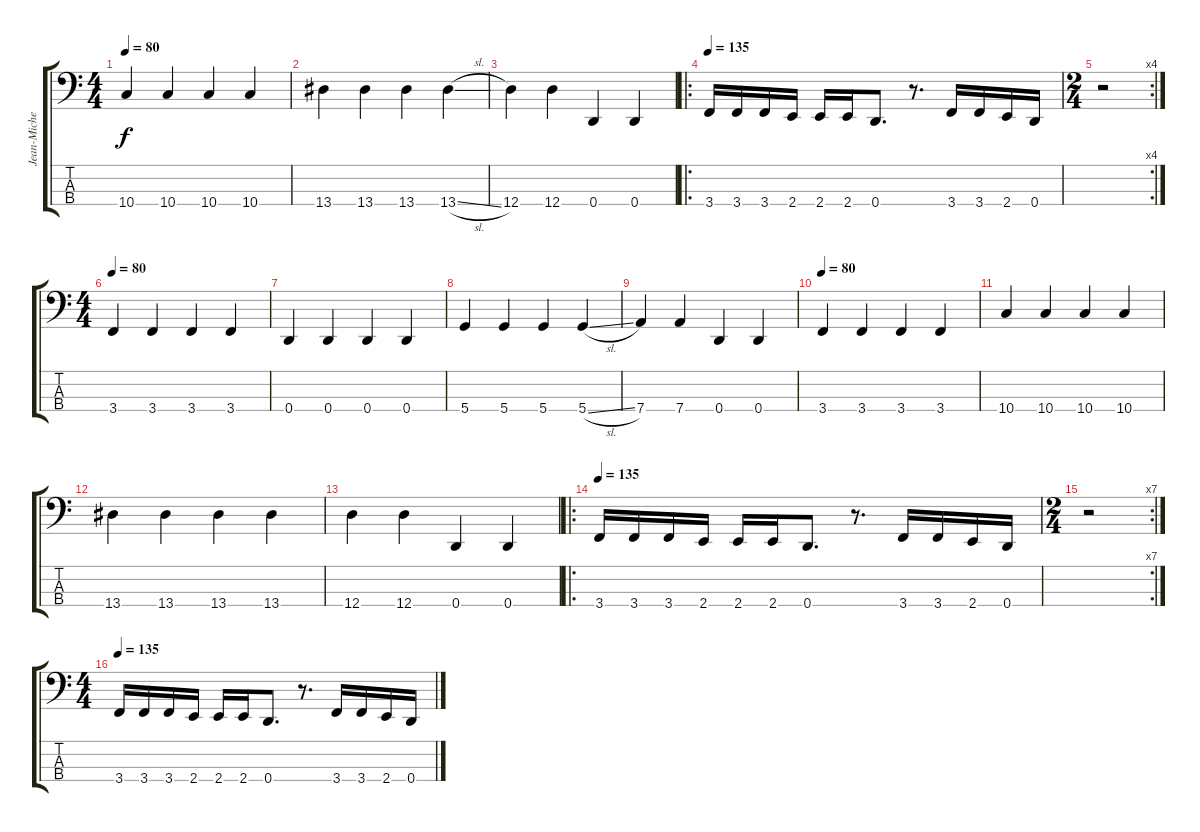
\track ("Jean-Michel Labadie" "Jean-Miche") {instrument electricbasspick}
\staff {score tabs}
\tuning (F2 C2 G1 D1) {hide}
\ts (4 4)
\tempo 80
\clef f4
\ks c
10.4.4{dy f} 10.4.4 10.4.4 10.4.4 |
13.4.4 13.4.4 13.4.4 13.4{sl}.4 |
12.4.4 12.4.4 0.4.4 0.4.4 |
\ro
\tempo 135
3.4.16 3.4.16 3.4.16 2.4.16 2.4.16 2.4.16 0.4.8{d} r.8{d} 3.4.16 3.4.16 2.4.16 0.4.16 |
\rc 4
\ts (2 4)
r.2 |
\ts (4 4)
\tempo 80
3.4.4 3.4.4 3.4.4 3.4.4 |
0.4.4 0.4.4 0.4.4 0.4.4 |
5.4.4 5.4.4 5.4.4 5.4{sl}.4 |
7.4.4 7.4.4 0.4.4 0.4.4 |
\tempo 80
3.4.4 3.4.4 3.4.4 3.4.4 |
10.4.4 10.4.4 10.4.4 10.4.4 |
13.4.4 13.4.4 13.4.4 13.4.4 |
12.4.4 12.4.4 0.4.4 0.4.4 |
\ro
\tempo 135
3.4.16 3.4.16 3.4.16 2.4.16 2.4.16 2.4.16 0.4.8{d} r.8{d} 3.4.16 3.4.16 2.4.16 0.4.16 |
\rc 7
\ts (2 4)
r.2 |
\ts (4 4)
\tempo 135
3.4.16 3.4.16 3.4.16 2.4.16 2.4.16 2.4.16 0.4.8{d} r.8{d} 3.4.16 3.4.16 2.4.16 0.4.16
